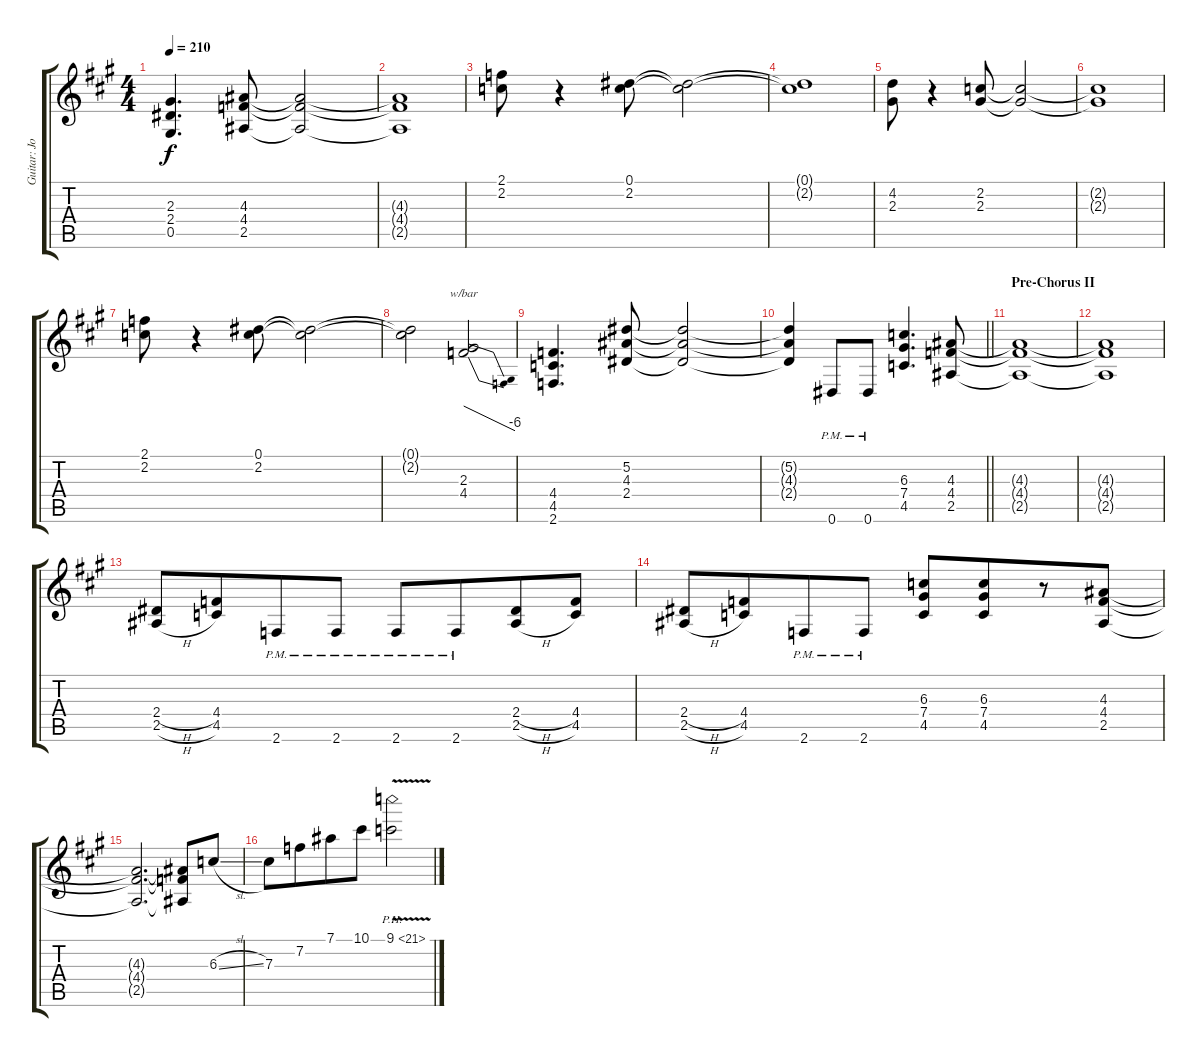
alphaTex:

\track ("Guitar: John" "Guitar: Jo") {instrument overdrivenguitar}
\staff {score tabs}
\tuning (Eb4 Bb3 Gb3 Db3 Ab2 Eb2) {hide}
\ts (4 4)
\tempo 210
\clef g2
\ks a
(2.3 2.4 0.5).4{d dy f} (4.3 4.4 2.5).8 (4.3{t} 4.4{t} 2.5{t}).2 |
(4.3{t} 4.4{t} 2.5{t}).1 |
(2.1 2.2).8 r.4 (0.1 2.2).8 (0.1{t} 2.2{t}).2 |
(0.1{t} 2.2{t}).1 |
(4.2 2.3).8 r.4 (2.2 2.3).8 (2.2{t} 2.3{t}).2 |
(2.2{t} 2.3{t}).1 |
(2.1 2.2).8 r.4 (0.1 2.2).8 (0.1{t} 2.2{t}).2 |
(0.1{t} 2.2{t}).2 (2.3 4.4).2{tbe (dive default 0 0 60 -24)} |
(4.4 4.5 2.6).4{d} (5.2 4.3 2.4).8 (5.2{t} 4.3{t} 2.4{t}).2 |
\barLineRight lightlight
(5.2{t} 4.3{t} 2.4{t}).4 0.6{pm}.8 0.6{pm}.8 (6.3 7.4 4.5).4{d} (4.3 4.4 2.5).8 |
\section ("" "Pre-Chorus II")
(4.3{t} 4.4{t} 2.5{t}).1 |
(4.3{t} 4.4{t} 2.5{t}).1 |
(2.4{h} 2.5{h}).8 (4.4 4.5).8{beam merge} 2.6{pm}.8 2.6{pm}.8 2.6{pm}.8 2.6{pm}.8{beam merge} (2.4{h} 2.5{h}).8 (4.4 4.5).8 |
(2.4{h} 2.5{h}).8 (4.4 4.5).8{beam merge} 2.6{pm}.8 2.6{pm}.8 (6.3 7.4 4.5).8 (6.3 7.4 4.5).8{beam merge} r.8 (4.3 4.4 2.5).8 |
(4.3{t} 4.4{t} 2.5{t}).2{d} (4.3{t} 4.4{t} 2.5{t}).8 6.3{sl}.8 |
7.3.8 7.2.8{beam merge} 7.1.8 10.1.8 9.1{ph 12 v}.2
